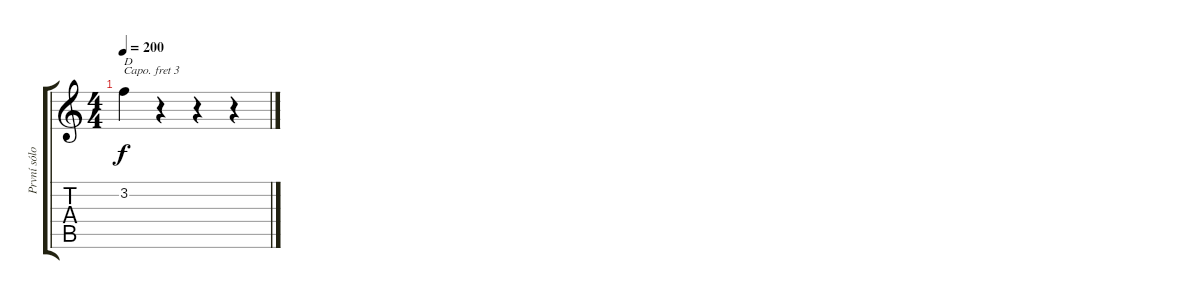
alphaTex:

\track ("První sólo" "První sólo") {instrument acousticguitarnylon}
\staff {score tabs}
\capo 3
\tuning (E4 B3 G3 D3 A2 E2) {hide}
\ts (4 4)
\tempo 200
\clef g2
\ks c
3.2.4{txt "D" dy f} r.4 r.4 r.4
